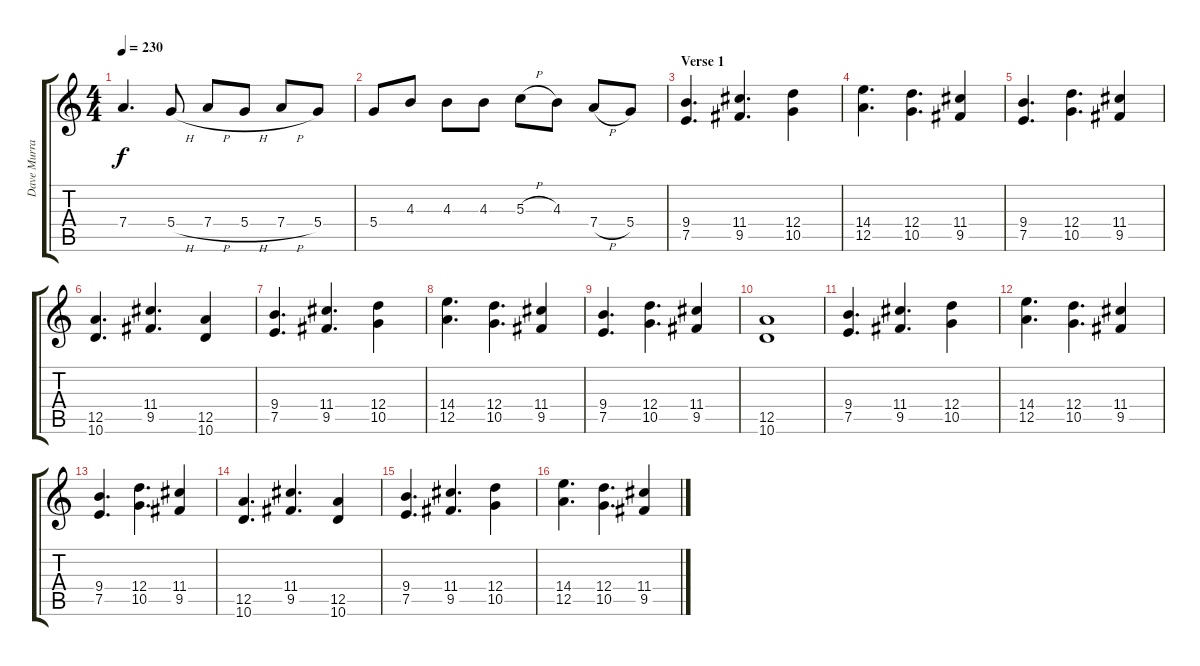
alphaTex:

\track ("Dave Murray" "Dave Murra") {instrument distortionguitar}
\staff {score tabs}
\tuning (E4 B3 G3 D3 A2 E2) {hide}
\ts (4 4)
\tempo 230
\clef g2
\ks c
7.4.4{d dy f} 5.4{h}.8 7.4{h}.8 5.4{h}.8 7.4{h}.8 5.4.8 |
5.4.8 4.3.8 4.3.8 4.3.8 5.3{h}.8 4.3.8 7.4{h}.8 5.4.8 |
\section ("" "Verse 1")
(9.4 7.5).4{d} (11.4 9.5).4{d} (12.4 10.5).4 |
(14.4 12.5).4{d} (12.4 10.5).4{d} (11.4 9.5).4 |
(9.4 7.5).4{d} (12.4 10.5).4{d} (11.4 9.5).4 |
(12.5 10.6).4{d} (11.4 9.5).4{d} (12.5 10.6).4 |
(9.4 7.5).4{d} (11.4 9.5).4{d} (12.4 10.5).4 |
(14.4 12.5).4{d} (12.4 10.5).4{d} (11.4 9.5).4 |
(9.4 7.5).4{d} (12.4 10.5).4{d} (11.4 9.5).4 |
(12.5 10.6).1 |
(9.4 7.5).4{d} (11.4 9.5).4{d} (12.4 10.5).4 |
(14.4 12.5).4{d} (12.4 10.5).4{d} (11.4 9.5).4 |
(9.4 7.5).4{d} (12.4 10.5).4{d} (11.4 9.5).4 |
(12.5 10.6).4{d} (11.4 9.5).4{d} (12.5 10.6).4 |
(9.4 7.5).4{d} (11.4 9.5).4{d} (12.4 10.5).4 |
(14.4 12.5).4{d} (12.4 10.5).4{d} (11.4 9.5).4
